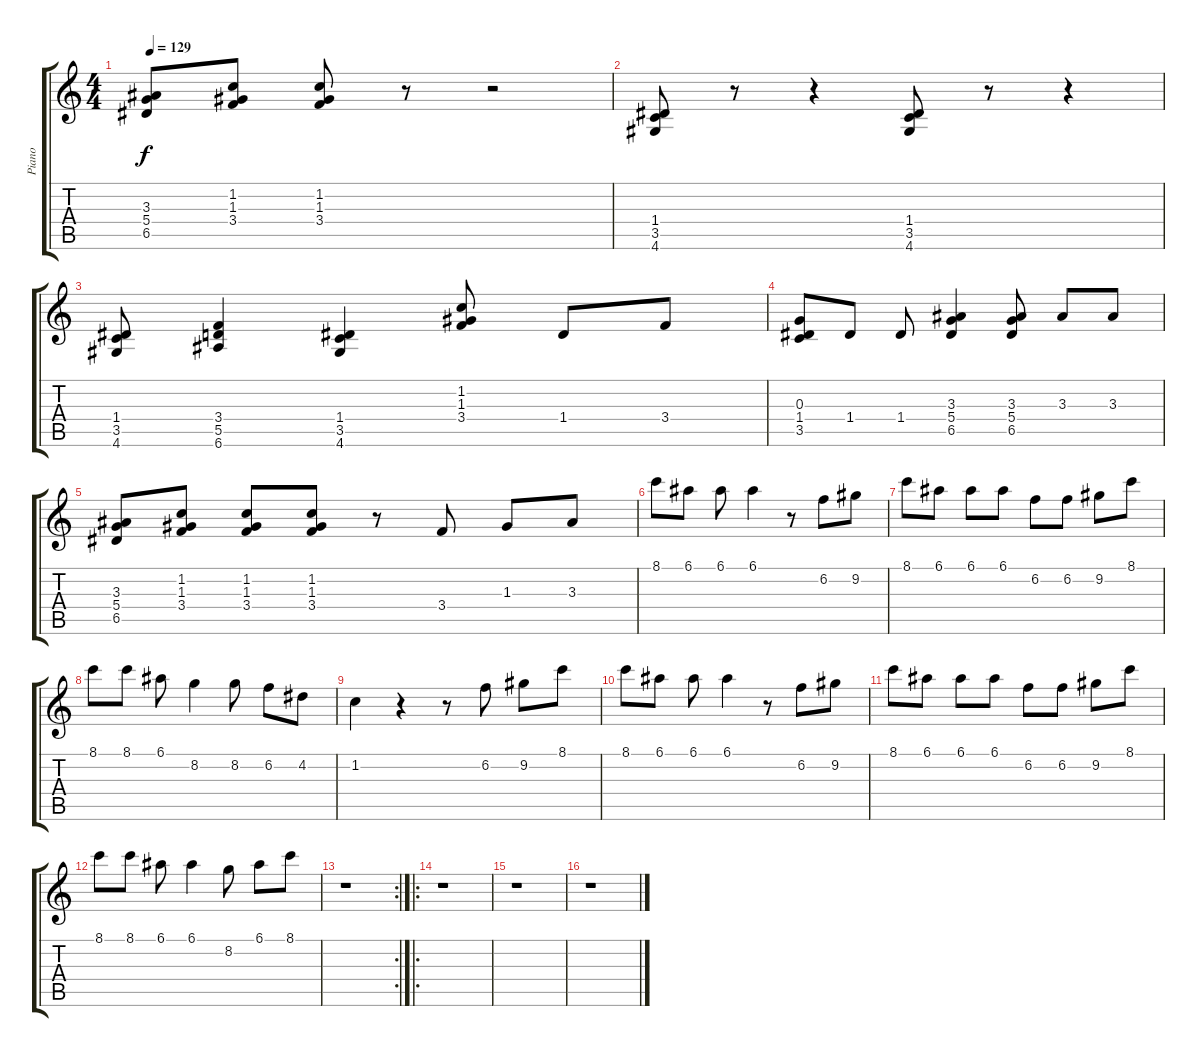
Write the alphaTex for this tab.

\track ("Piano" "Piano") {instrument acousticgrandpiano}
\staff {score tabs}
\tuning (E5 B4 G4 D4 A3 E3) {hide}
\ts (4 4)
\tempo 129
\clef g2
\ks c
(3.3 5.4 6.5).8{dy f} (1.2 1.3 3.4).8 (1.2 1.3 3.4).8 r.8 r.2 |
(1.4 3.5 4.6).8 r.8 r.4 (1.4 3.5 4.6).8 r.8 r.4 |
(1.4 3.5 4.6).8 (3.4 5.5 6.6).4 (1.4 3.5 4.6).4 (1.2 1.3 3.4).8 1.4.8 3.4.8 |
(0.3 1.4 3.5).8 1.4.8 1.4.8 (3.3 5.4 6.5).4 (3.3 5.4 6.5).8 3.3.8 3.3.8 |
(3.3 5.4 6.5).8 (1.2 1.3 3.4).8 (1.2 1.3 3.4).8 (1.2 1.3 3.4).8 r.8 3.4.8 1.3.8 3.3.8 |
8.1.8 6.1.8 6.1.8 6.1.4 r.8 6.2.8 9.2.8 |
8.1.8 6.1.8 6.1.8 6.1.8 6.2.8 6.2.8 9.2.8 8.1.8 |
8.1.8 8.1.8 6.1.8 8.2.4 8.2.8 6.2.8 4.2.8 |
1.2.4 r.4 r.8 6.2.8 9.2.8 8.1.8 |
8.1.8 6.1.8 6.1.8 6.1.4 r.8 6.2.8 9.2.8 |
8.1.8 6.1.8 6.1.8 6.1.8 6.2.8 6.2.8 9.2.8 8.1.8 |
8.1.8 8.1.8 6.1.8 6.1.4 8.2.8 6.1.8 8.1.8 |
\rc 2
r.1 |
\ro
r.1 |
r.1 |
r.1
